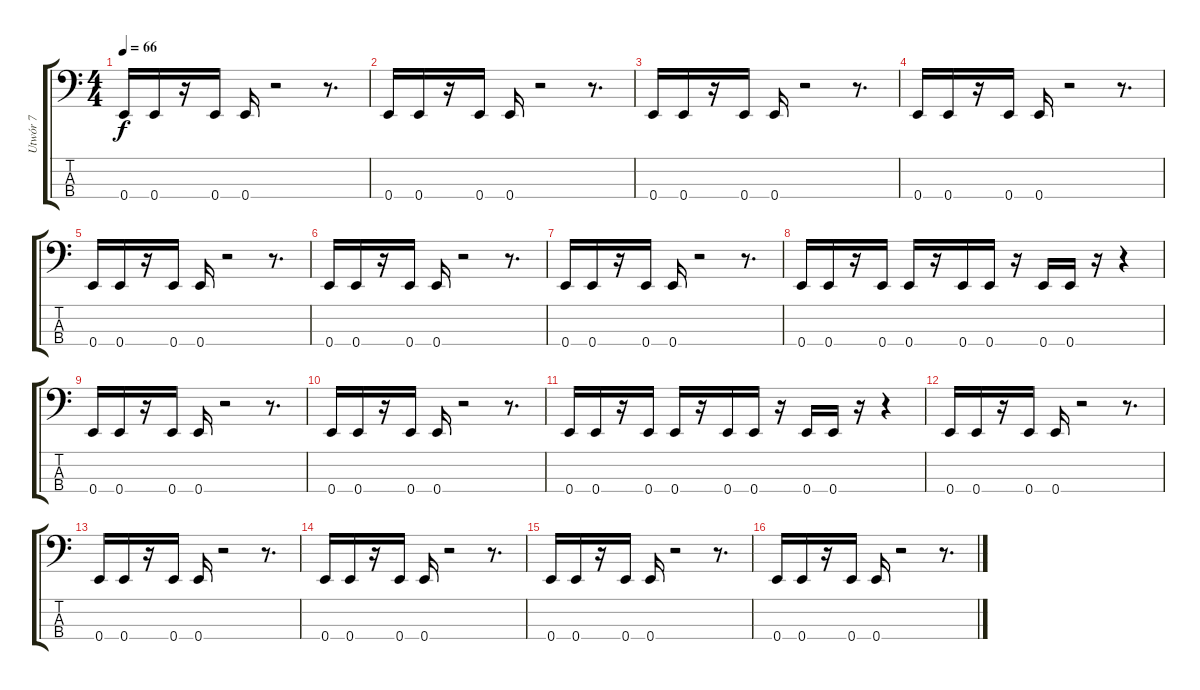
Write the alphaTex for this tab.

\track ("Utwór 7" "Utwór 7") {instrument electricbassfinger}
\staff {score tabs}
\tuning (G2 D2 A1 E1) {hide}
\ts (4 4)
\tempo 66
\clef f4
\ks c
0.4.16{dy f} 0.4.16 r.16 0.4.16 0.4.16 r.2 r.8{d} |
0.4.16 0.4.16 r.16 0.4.16 0.4.16 r.2 r.8{d} |
0.4.16 0.4.16 r.16 0.4.16 0.4.16 r.2 r.8{d} |
0.4.16 0.4.16 r.16 0.4.16 0.4.16 r.2 r.8{d} |
0.4.16 0.4.16 r.16 0.4.16 0.4.16 r.2 r.8{d} |
0.4.16 0.4.16 r.16 0.4.16 0.4.16 r.2 r.8{d} |
0.4.16 0.4.16 r.16 0.4.16 0.4.16 r.2 r.8{d} |
0.4.16 0.4.16 r.16 0.4.16 0.4.16 r.16 0.4.16 0.4.16 r.16 0.4.16 0.4.16 r.16 r.4 |
0.4.16 0.4.16 r.16 0.4.16 0.4.16 r.2 r.8{d} |
0.4.16 0.4.16 r.16 0.4.16 0.4.16 r.2 r.8{d} |
0.4.16 0.4.16 r.16 0.4.16 0.4.16 r.16 0.4.16 0.4.16 r.16 0.4.16 0.4.16 r.16 r.4 |
0.4.16 0.4.16 r.16 0.4.16 0.4.16 r.2 r.8{d} |
0.4.16 0.4.16 r.16 0.4.16 0.4.16 r.2 r.8{d} |
0.4.16 0.4.16 r.16 0.4.16 0.4.16 r.2 r.8{d} |
0.4.16 0.4.16 r.16 0.4.16 0.4.16 r.2 r.8{d} |
0.4.16 0.4.16 r.16 0.4.16 0.4.16 r.2 r.8{d}
